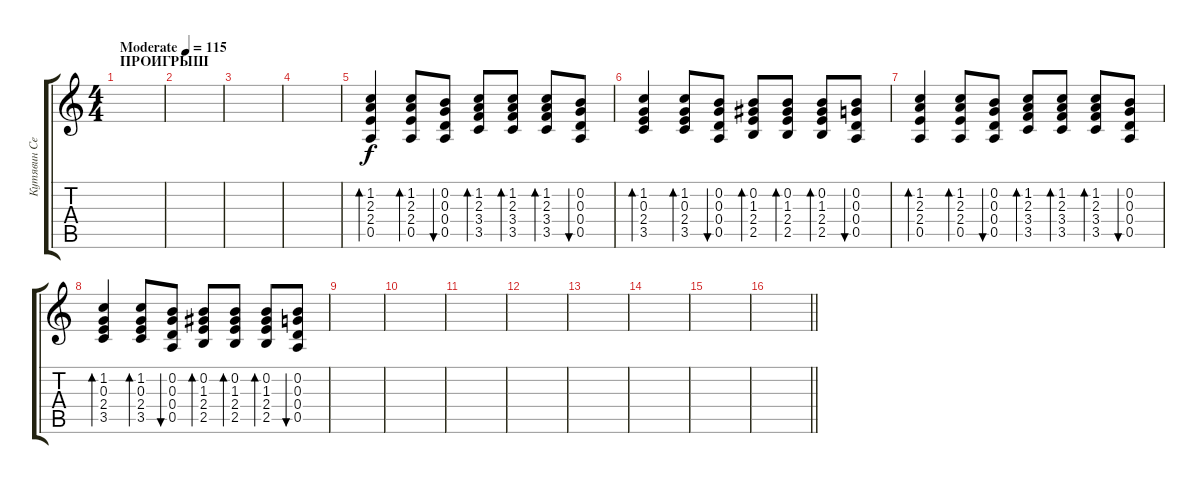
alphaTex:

\track ("Кутявин Сергей" "Кутявин Се") {instrument acousticguitarsteel}
\staff {score tabs}
\tuning (E4 B3 G3 D3 A2 E2) {hide}
\ts (4 4)
\section ("" "ПРОИГРЫШ")
\tempo (115 "Moderate")
\clef g2
\ks c
|
|
|
|
(1.2 2.3 2.4 0.5).4{bd 60} (1.2 2.3 2.4 0.5).8{bd 60} (0.2 0.3 0.4 0.5).8{bu 60} (1.2 2.3 3.4 3.5).8{bd 60} (1.2 2.3 3.4 3.5).8{bd 60} (1.2 2.3 3.4 3.5).8{bd 60} (0.2 0.3 0.4 0.5).8{bu 60} |
(1.2 0.3 2.4 3.5).4{bd 60} (1.2 0.3 2.4 3.5).8{bd 60} (0.2 0.3 0.4 0.5).8{bu 60} (0.2 1.3 2.4 2.5).8{bd 60} (0.2 1.3 2.4 2.5).8{bd 60} (0.2 1.3 2.4 2.5).8{bd 60} (0.2 0.3 0.4 0.5).8{bu 60} |
(1.2 2.3 2.4 0.5).4{bd 60} (1.2 2.3 2.4 0.5).8{bd 60} (0.2 0.3 0.4 0.5).8{bu 60} (1.2 2.3 3.4 3.5).8{bd 60} (1.2 2.3 3.4 3.5).8{bd 60} (1.2 2.3 3.4 3.5).8{bd 60} (0.2 0.3 0.4 0.5).8{bu 60} |
(1.2 0.3 2.4 3.5).4{bd 60} (1.2 0.3 2.4 3.5).8{bd 60} (0.2 0.3 0.4 0.5).8{bu 60} (0.2 1.3 2.4 2.5).8{bd 60} (0.2 1.3 2.4 2.5).8{bd 60} (0.2 1.3 2.4 2.5).8{bd 60} (0.2 0.3 0.4 0.5).8{bu 60} |
|
|
|
|
|
|
|
\barLineRight lightlight
